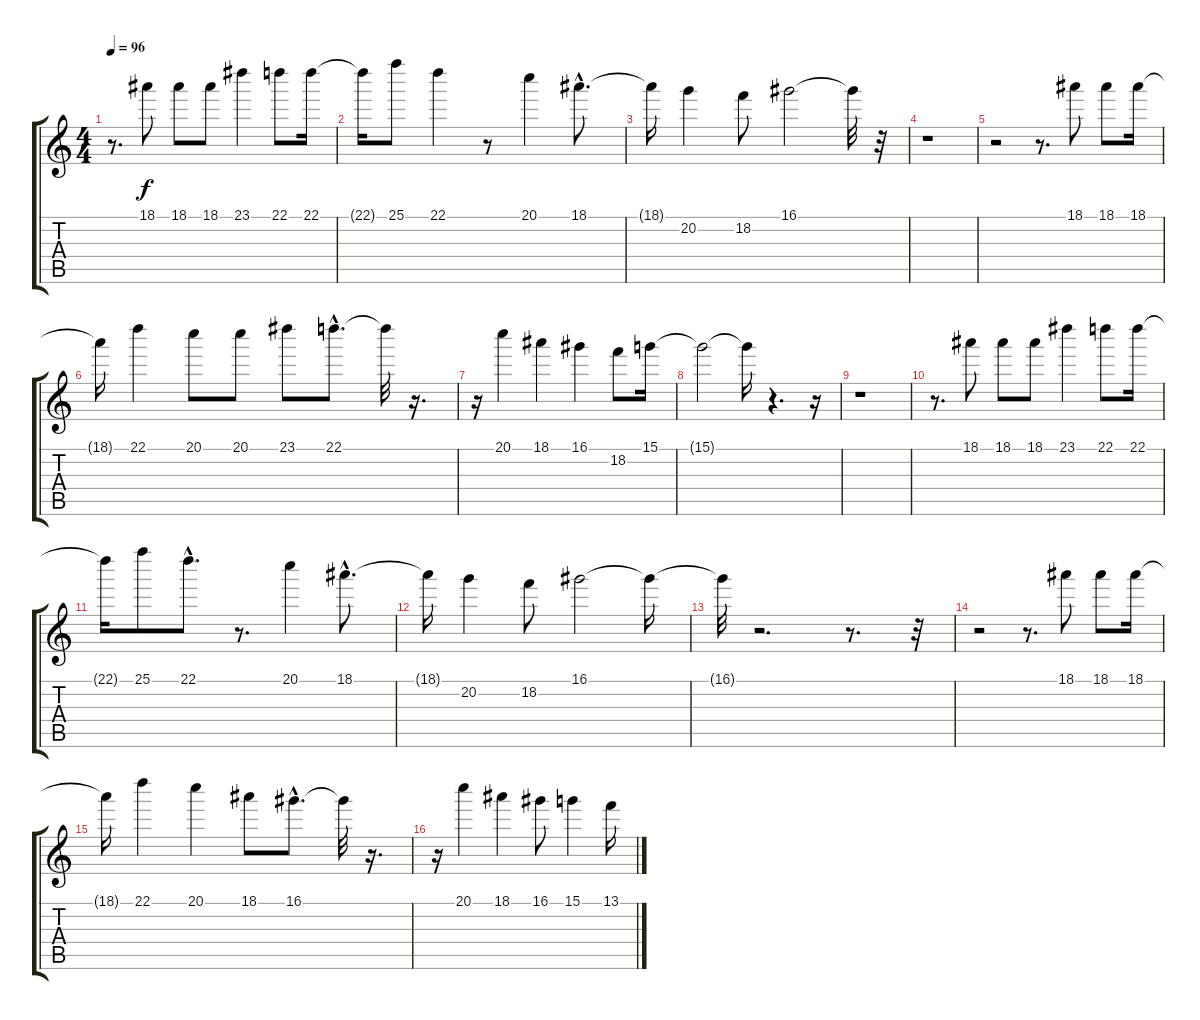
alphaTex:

\track "" {instrument overdrivenguitar}
\staff {score tabs}
\tuning (E4 B3 G3 D3 A2 E2) {hide}
\ts (4 4)
\tempo 96
\clef g2
\ks c
r.8{d dy f instrument overdrivenguitar} 18.1.8 18.1.8 18.1.8 23.1.4 22.1.8 22.1.16 |
22.1{t}.16 25.1.8 22.1.4 r.8 20.1.4 18.1{hac}.8{d} |
18.1{t}.16 20.2.4 18.2.8 16.1.2 16.1{t}.32 r.32 |
r.1 |
r.2 r.8{d} 18.1.8 18.1.8 18.1.16 |
18.1{t}.16 22.1.4 20.1.8 20.1.8 23.1.8 22.1{hac}.8{d} 22.1{t}.32 r.16{d} |
r.16 20.1.4 18.1.4 16.1.4 18.2.8 15.1.16 |
15.1{t}.2 15.1{t}.16 r.4{d} r.16 |
r.1 |
r.8{d} 18.1.8 18.1.8 18.1.8 23.1.4 22.1.8 22.1.16 |
22.1{t}.16 25.1.8 22.1{hac}.8{d} r.8{d} 20.1.4 18.1{hac}.8{d} |
18.1{t}.16 20.2.4 18.2.8 16.1.2 16.1{t}.16 |
16.1{t}.32 r.2{d} r.8{d} r.32 |
r.2 r.8{d} 18.1.8 18.1.8 18.1.16 |
18.1{t}.16 22.1.4 20.1.4 18.1.8 16.1{hac}.8{d} 16.1{t}.32 r.16{d} |
r.16 20.1.4 18.1.4 16.1.8 15.1.4 13.1.16
